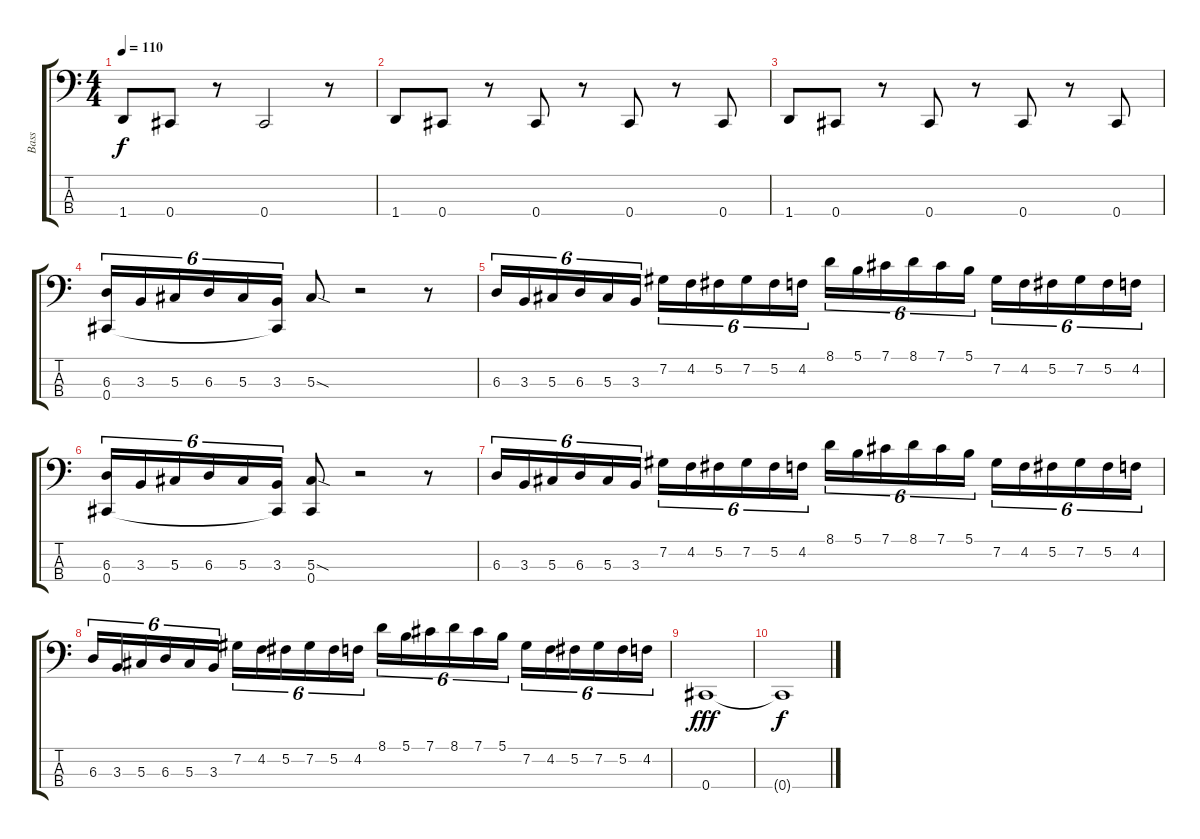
\track ("Bass" "Bass") {instrument fretlessbass}
\staff {score tabs}
\tuning (Gb2 Db2 Ab1 Db1) {hide}
\ts (4 4)
\tempo 110
\clef f4
\ks c
1.4.8{dy f} 0.4.8 r.8 0.4.2 r.8 |
1.4.8 0.4.8 r.8 0.4.8 r.8 0.4.8 r.8 0.4.8 |
1.4.8 0.4.8 r.8 0.4.8 r.8 0.4.8 r.8 0.4.8 |
(6.3 0.4).16{tu (6 4)} 3.3.16{tu (6 4)} 5.3.16{tu (6 4)} 6.3.16{tu (6 4)} 5.3.16{tu (6 4)} (3.3 0.4{t}).16{tu (6 4)} 5.3{sod}.8 r.2 r.8 |
6.3.16{tu (6 4)} 3.3.16{tu (6 4)} 5.3.16{tu (6 4)} 6.3.16{tu (6 4)} 5.3.16{tu (6 4)} 3.3.16{tu (6 4)} 7.2.16{tu (6 4)} 4.2.16{tu (6 4)} 5.2.16{tu (6 4)} 7.2.16{tu (6 4)} 5.2.16{tu (6 4)} 4.2.16{tu (6 4)} 8.1.16{tu (6 4)} 5.1.16{tu (6 4)} 7.1.16{tu (6 4)} 8.1.16{tu (6 4)} 7.1.16{tu (6 4)} 5.1.16{tu (6 4)} 7.2.16{tu (6 4)} 4.2.16{tu (6 4)} 5.2.16{tu (6 4)} 7.2.16{tu (6 4)} 5.2.16{tu (6 4)} 4.2.16{tu (6 4)} |
(6.3 0.4).16{tu (6 4)} 3.3.16{tu (6 4)} 5.3.16{tu (6 4)} 6.3.16{tu (6 4)} 5.3.16{tu (6 4)} (3.3 0.4{t}).16{tu (6 4)} (5.3{sod} 0.4).8 r.2 r.8 |
6.3.16{tu (6 4)} 3.3.16{tu (6 4)} 5.3.16{tu (6 4)} 6.3.16{tu (6 4)} 5.3.16{tu (6 4)} 3.3.16{tu (6 4)} 7.2.16{tu (6 4)} 4.2.16{tu (6 4)} 5.2.16{tu (6 4)} 7.2.16{tu (6 4)} 5.2.16{tu (6 4)} 4.2.16{tu (6 4)} 8.1.16{tu (6 4)} 5.1.16{tu (6 4)} 7.1.16{tu (6 4)} 8.1.16{tu (6 4)} 7.1.16{tu (6 4)} 5.1.16{tu (6 4)} 7.2.16{tu (6 4)} 4.2.16{tu (6 4)} 5.2.16{tu (6 4)} 7.2.16{tu (6 4)} 5.2.16{tu (6 4)} 4.2.16{tu (6 4)} |
6.3.16{tu (6 4)} 3.3.16{tu (6 4)} 5.3.16{tu (6 4)} 6.3.16{tu (6 4)} 5.3.16{tu (6 4)} 3.3.16{tu (6 4)} 7.2.16{tu (6 4)} 4.2.16{tu (6 4)} 5.2.16{tu (6 4)} 7.2.16{tu (6 4)} 5.2.16{tu (6 4)} 4.2.16{tu (6 4)} 8.1.16{tu (6 4)} 5.1.16{tu (6 4)} 7.1.16{tu (6 4)} 8.1.16{tu (6 4)} 7.1.16{tu (6 4)} 5.1.16{tu (6 4)} 7.2.16{tu (6 4)} 4.2.16{tu (6 4)} 5.2.16{tu (6 4)} 7.2.16{tu (6 4)} 5.2.16{tu (6 4)} 4.2.16{tu (6 4)} |
0.4.1{dy fff} |
0.4{t}.1{dy f}
